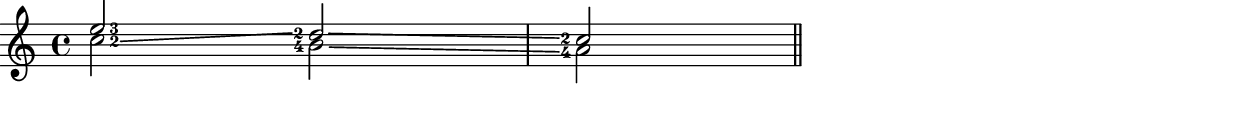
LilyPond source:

%% Generated by lilypond-book
%% Options: [exampleindent=10.16\mm,indent=0\mm,line-width=160\mm,quote]
\include "lilypond-book-preamble.ly"


% ****************************************************************
% Start cut-&-pastable-section
% ****************************************************************

#(ly:set-option 'eps-box-padding 3.000000)



\paper {
  indent = 0\mm
  line-width = 160\mm
  % offset the left padding, also add 1mm as lilypond creates cropped
  % images with a little space on the right
  line-width = #(- line-width (* mm  3.000000) (* mm 1))
  line-width = 160\mm - 2.0 * 10.16\mm
  % offset the left padding, also add 1mm as lilypond creates cropped
  % images with a little space on the right
  line-width = #(- line-width (* mm  3.000000) (* mm 1))
}

\layout {
  
}




% ****************************************************************
% ly snippet:
% ****************************************************************
\sourcefileline 496
\score {
  \new Staff <<
    \new Voice {
      \voiceOne
      \set fingeringOrientations = #'(right)
      <e''-3>2
      \set fingeringOrientations = #'(left)
      <d''-\tweak bound-details.left.padding #2.5 \glide-2>
      <c''-2>
      \bar "||"
    }
    \new Voice {
      \voiceTwo
      \set fingeringOrientations = #'(right)
      <c''\glide-2>
      \set fingeringOrientations = #'(left)
      <b'-\tweak bound-details.left.padding #2.5 \glide-4>
      <a'-4>
    }
  >>
  \layout {
    ragged-right = ##f
    \context {
      \Voice
      \remove Finger_glide_engraver
    }
    \context {
      \Staff
      \consists Finger_glide_engraver
    }
  }
}



% ****************************************************************
% end ly snippet
% ****************************************************************
